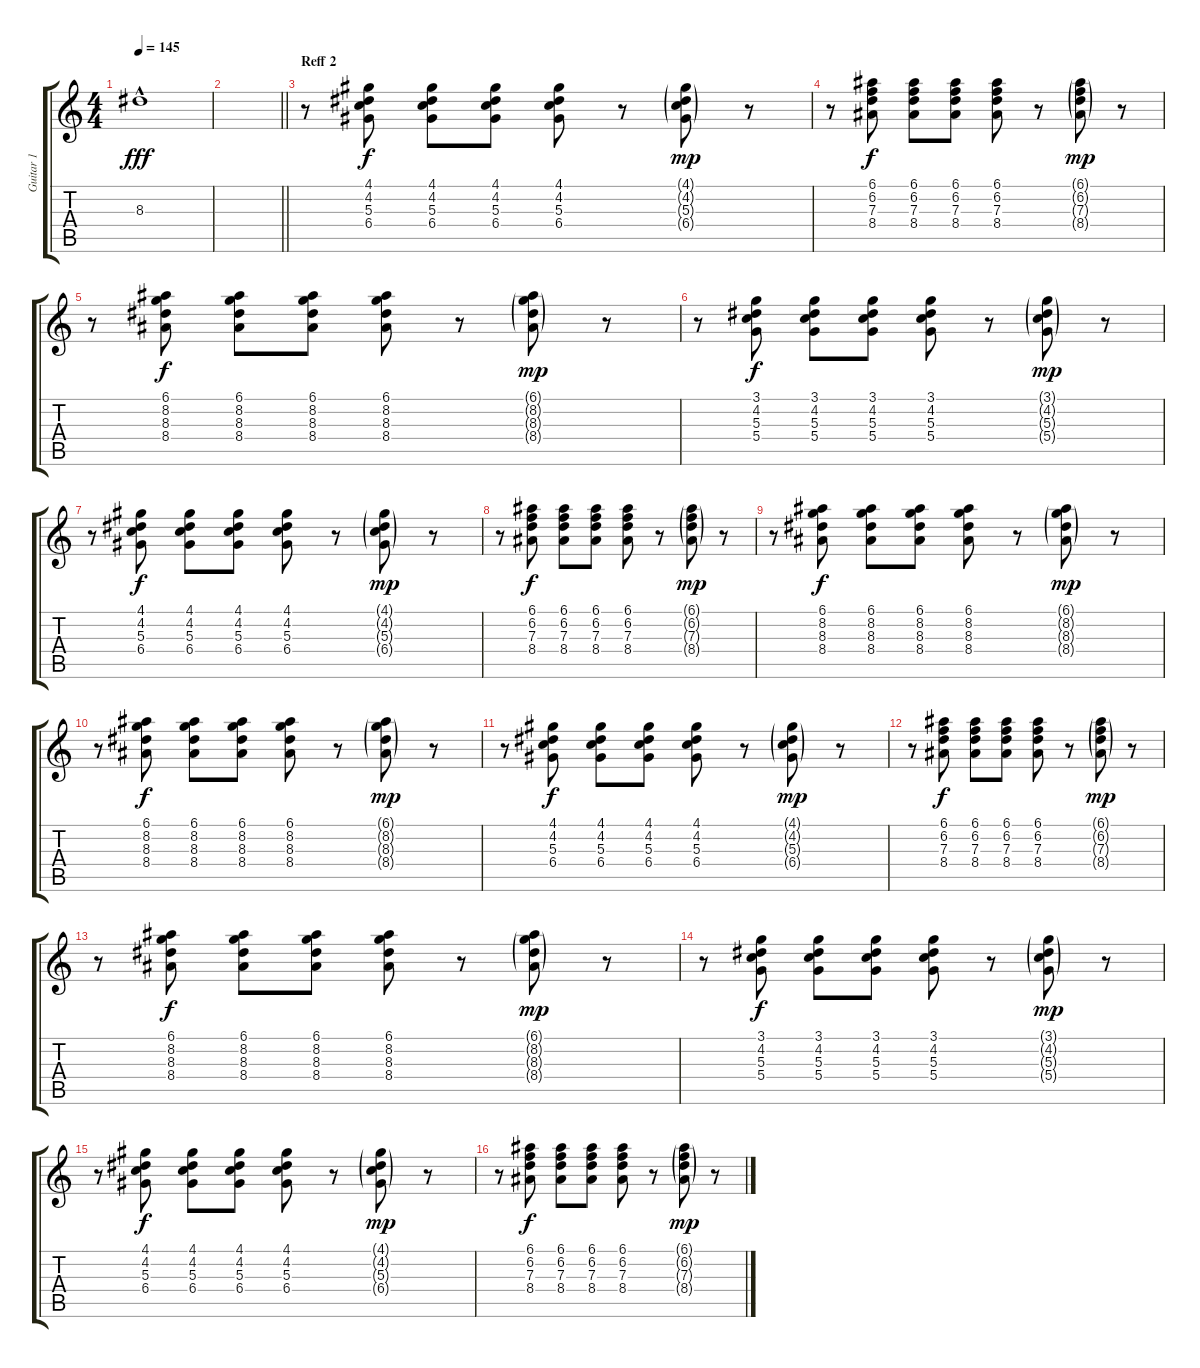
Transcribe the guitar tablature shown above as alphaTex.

\track ("Guitar 1" "Guitar 1") {instrument electricguitarclean}
\staff {score tabs}
\tuning (E4 B3 G3 D3 A2 E2) {hide}
\ts (4 4)
\tempo 145
\clef g2
\ks c
8.3{hac}.1{dy fff} |
\barLineRight lightlight
|
\section ("" "Reff 2")
r.8{volume 9} (4.1 4.2 5.3 6.4).8{dy f} (4.1 4.2 5.3 6.4).8 (4.1 4.2 5.3 6.4).8 (4.1 4.2 5.3 6.4).8 r.8 (4.1{g} 4.2{g} 5.3{g} 6.4{g}).8{dy mp} r.8 |
r.8 (6.1 6.2 7.3 8.4).8{dy f} (6.1 6.2 7.3 8.4).8 (6.1 6.2 7.3 8.4).8 (6.1 6.2 7.3 8.4).8 r.8 (6.1{g} 6.2{g} 7.3{g} 8.4{g}).8{dy mp} r.8 |
r.8 (6.1 8.2 8.3 8.4).8{dy f} (6.1 8.2 8.3 8.4).8 (6.1 8.2 8.3 8.4).8 (6.1 8.2 8.3 8.4).8 r.8 (6.1{g} 8.2{g} 8.3{g} 8.4{g}).8{dy mp} r.8 |
r.8 (3.1 4.2 5.3 5.4).8{dy f} (3.1 4.2 5.3 5.4).8 (3.1 4.2 5.3 5.4).8 (3.1 4.2 5.3 5.4).8 r.8 (3.1{g} 4.2{g} 5.3{g} 5.4{g}).8{dy mp} r.8 |
r.8 (4.1 4.2 5.3 6.4).8{dy f} (4.1 4.2 5.3 6.4).8 (4.1 4.2 5.3 6.4).8 (4.1 4.2 5.3 6.4).8 r.8 (4.1{g} 4.2{g} 5.3{g} 6.4{g}).8{dy mp} r.8 |
r.8 (6.1 6.2 7.3 8.4).8{dy f} (6.1 6.2 7.3 8.4).8 (6.1 6.2 7.3 8.4).8 (6.1 6.2 7.3 8.4).8 r.8 (6.1{g} 6.2{g} 7.3{g} 8.4{g}).8{dy mp} r.8 |
r.8 (6.1 8.2 8.3 8.4).8{dy f} (6.1 8.2 8.3 8.4).8 (6.1 8.2 8.3 8.4).8 (6.1 8.2 8.3 8.4).8 r.8 (6.1{g} 8.2{g} 8.3{g} 8.4{g}).8{dy mp} r.8 |
r.8 (6.1 8.2 8.3 8.4).8{dy f} (6.1 8.2 8.3 8.4).8 (6.1 8.2 8.3 8.4).8 (6.1 8.2 8.3 8.4).8 r.8 (6.1{g} 8.2{g} 8.3{g} 8.4{g}).8{dy mp} r.8 |
r.8 (4.1 4.2 5.3 6.4).8{dy f} (4.1 4.2 5.3 6.4).8 (4.1 4.2 5.3 6.4).8 (4.1 4.2 5.3 6.4).8 r.8 (4.1{g} 4.2{g} 5.3{g} 6.4{g}).8{dy mp} r.8 |
r.8 (6.1 6.2 7.3 8.4).8{dy f} (6.1 6.2 7.3 8.4).8 (6.1 6.2 7.3 8.4).8 (6.1 6.2 7.3 8.4).8 r.8 (6.1{g} 6.2{g} 7.3{g} 8.4{g}).8{dy mp} r.8 |
r.8 (6.1 8.2 8.3 8.4).8{dy f} (6.1 8.2 8.3 8.4).8 (6.1 8.2 8.3 8.4).8 (6.1 8.2 8.3 8.4).8 r.8 (6.1{g} 8.2{g} 8.3{g} 8.4{g}).8{dy mp} r.8 |
r.8 (3.1 4.2 5.3 5.4).8{dy f} (3.1 4.2 5.3 5.4).8 (3.1 4.2 5.3 5.4).8 (3.1 4.2 5.3 5.4).8 r.8 (3.1{g} 4.2{g} 5.3{g} 5.4{g}).8{dy mp} r.8 |
r.8 (4.1 4.2 5.3 6.4).8{dy f} (4.1 4.2 5.3 6.4).8 (4.1 4.2 5.3 6.4).8 (4.1 4.2 5.3 6.4).8 r.8 (4.1{g} 4.2{g} 5.3{g} 6.4{g}).8{dy mp} r.8 |
r.8 (6.1 6.2 7.3 8.4).8{dy f} (6.1 6.2 7.3 8.4).8 (6.1 6.2 7.3 8.4).8 (6.1 6.2 7.3 8.4).8 r.8 (6.1{g} 6.2{g} 7.3{g} 8.4{g}).8{dy mp} r.8
